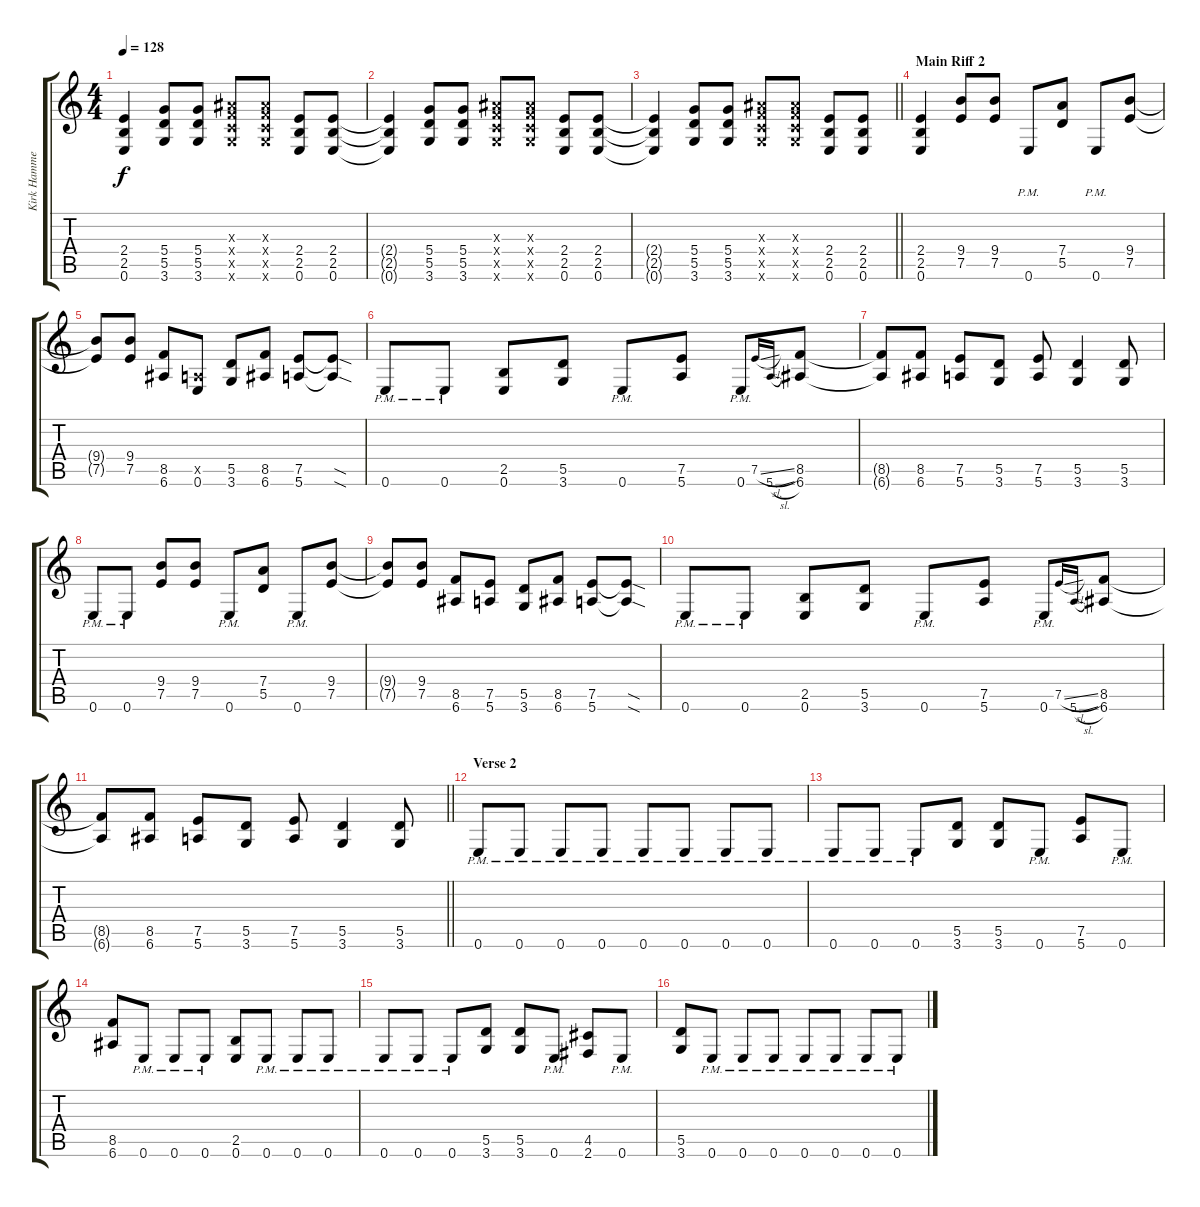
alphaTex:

\track ("Kirk Hammett (Guitar Lead)" "Kirk Hamme") {instrument distortionguitar}
\staff {score tabs}
\tuning (E4 B3 G3 D3 A2 E2) {hide}
\ts (4 4)
\tempo 128
\clef g2
\ks c
(2.4{t} 2.5{t} 0.6{t}).4{dy f} (5.4 5.5 3.6).8 (5.4 5.5 3.6).8 (3.3{x} 3.4{x} 3.5{x} 3.6{x}).8 (3.3{x} 3.4{x} 3.5{x} 3.6{x}).8 (2.4 2.5 0.6).8 (2.4 2.5 0.6).8 |
(2.4{t} 2.5{t} 0.6{t}).4 (5.4 5.5 3.6).8 (5.4 5.5 3.6).8 (3.3{x} 3.4{x} 3.5{x} 3.6{x}).8 (3.3{x} 3.4{x} 3.5{x} 3.6{x}).8 (2.4 2.5 0.6).8 (2.4 2.5 0.6).8 |
\barLineRight lightlight
(2.4{t} 2.5{t} 0.6{t}).4 (5.4 5.5 3.6).8 (5.4 5.5 3.6).8 (3.3{x} 3.4{x} 3.5{x} 3.6{x}).8 (3.3{x} 3.4{x} 3.5{x} 3.6{x}).8 (2.4 2.5 0.6).8 (2.4 2.5 0.6).8 |
\section ("" "Main Riff 2")
(2.4 2.5 0.6).4 (9.4 7.5).8 (9.4 7.5).8 0.6{pm}.8 (7.4 5.5).8 0.6{pm}.8 (9.4 7.5).8 |
(9.4{t} 7.5{t}).8 (9.4 7.5).8 (8.5 6.6).8 (0.5{x} 0.6).8 (5.5 3.6).8 (8.5 6.6).8 (7.5 5.6).8 (7.5{sod t} 5.6{sod t}).8 |
0.6{pm}.8 0.6{pm}.8 (2.5 0.6).8 (5.5 3.6).8 0.6{pm}.8 (7.5 5.6).8 0.6{pm}.8 7.5{sl}.16{gr onbeat} 5.6{sl}.16{gr onbeat} (8.5 6.6).8 |
(8.5{t} 6.6{t}).8 (8.5 6.6).8 (7.5 5.6).8 (5.5 3.6).8 (7.5 5.6).8 (5.5 3.6).4 (5.5 3.6).8 |
0.6{pm}.8 0.6{pm}.8 (9.4 7.5).8 (9.4 7.5).8 0.6{pm}.8 (7.4 5.5).8 0.6{pm}.8 (9.4 7.5).8 |
(9.4{t} 7.5{t}).8 (9.4 7.5).8 (8.5 6.6).8 (7.5 5.6).8 (5.5 3.6).8 (8.5 6.6).8 (7.5 5.6).8 (7.5{sod t} 5.6{sod t}).8 |
0.6{pm}.8 0.6{pm}.8 (2.5 0.6).8 (5.5 3.6).8 0.6{pm}.8 (7.5 5.6).8 0.6{pm}.8 7.5{sl}.16{gr onbeat} 5.6{sl}.16{gr onbeat} (8.5 6.6).8 |
\barLineRight lightlight
(8.5{t} 6.6{t}).8 (8.5 6.6).8 (7.5 5.6).8 (5.5 3.6).8 (7.5 5.6).8 (5.5 3.6).4 (5.5 3.6).8 |
\section ("" "Verse 2")
0.6{pm}.8 0.6{pm}.8 0.6{pm}.8 0.6{pm}.8 0.6{pm}.8 0.6{pm}.8 0.6{pm}.8 0.6{pm}.8 |
0.6{pm}.8 0.6{pm}.8 0.6{pm}.8 (5.5 3.6).8 (5.5 3.6).8 0.6{pm}.8 (7.5 5.6).8 0.6{pm}.8 |
(8.5 6.6).8 0.6{pm}.8 0.6{pm}.8 0.6{pm}.8 (2.5 0.6).8 0.6{pm}.8 0.6{pm}.8 0.6{pm}.8 |
0.6{pm}.8 0.6{pm}.8 0.6{pm}.8 (5.5 3.6).8 (5.5 3.6).8 0.6{pm}.8 (4.5 2.6).8 0.6{pm}.8 |
(5.5 3.6).8 0.6{pm}.8 0.6{pm}.8 0.6{pm}.8 0.6{pm}.8 0.6{pm}.8 0.6{pm}.8 0.6{pm}.8
